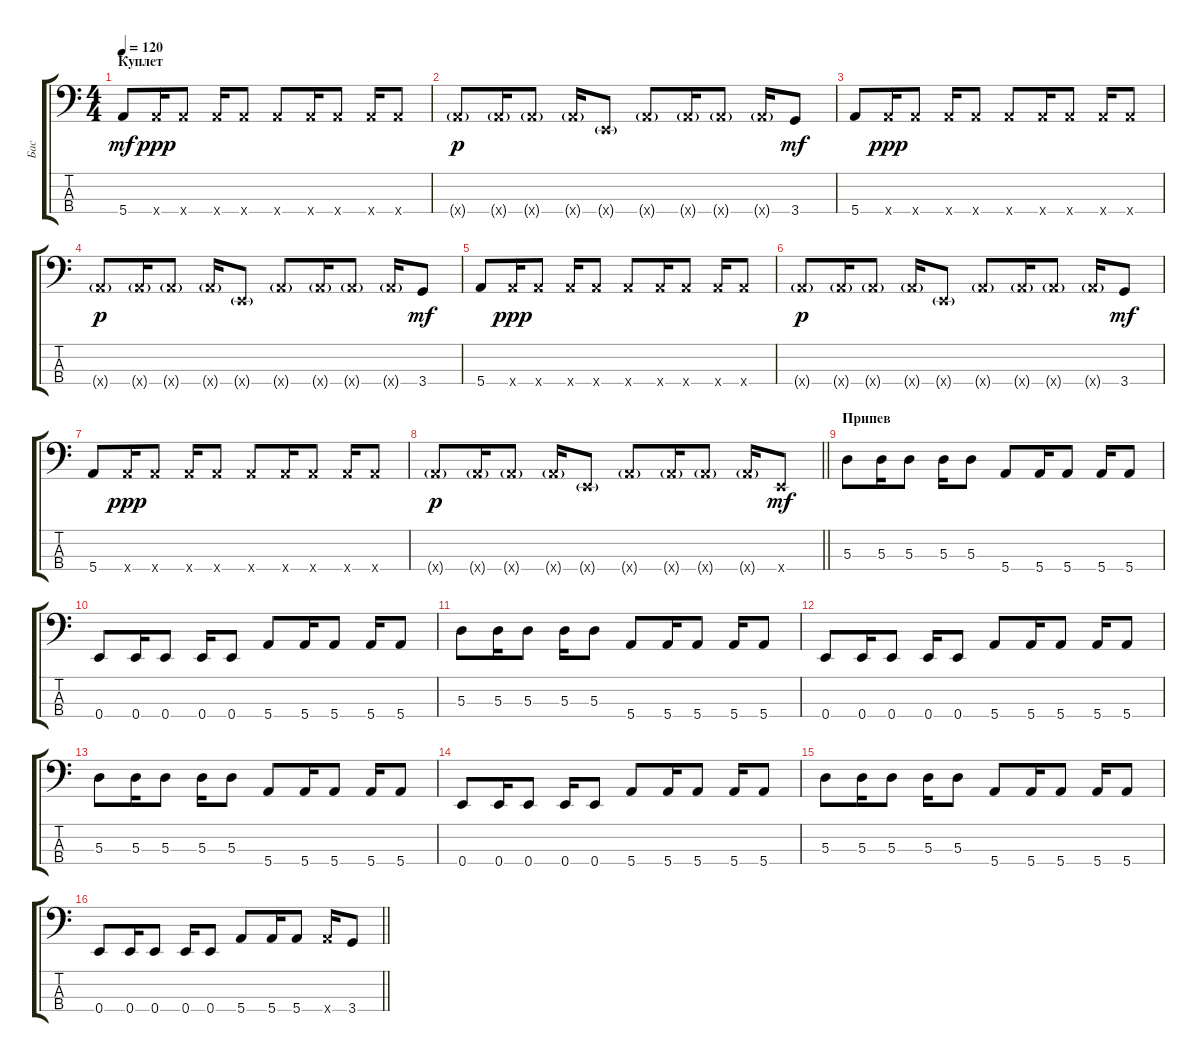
\track ("Бас" "Бас") {instrument electricbasspick}
\staff {score tabs}
\tuning (G2 D2 A1 E1) {hide}
\ts (4 4)
\section ("" "Куплет")
\tempo 120
\clef f4
\ks c
5.4.8{dy mf} 5.4{x}.16{dy ppp} 5.4{x}.8 5.4{x}.16 5.4{x}.8 5.4{x}.8 5.4{x}.16 5.4{x}.8 5.4{x}.16 5.4{x}.8 |
5.4{g x}.8{dy p} 5.4{g x}.16 5.4{g x}.8 5.4{g x}.16 0.4{g x}.8 5.4{g x}.8 5.4{g x}.16 5.4{g x}.8 5.4{g x}.16 3.4.8{dy mf} |
5.4.8 5.4{x}.16{dy ppp} 5.4{x}.8 5.4{x}.16 5.4{x}.8 5.4{x}.8 5.4{x}.16 5.4{x}.8 5.4{x}.16 5.4{x}.8 |
5.4{g x}.8{dy p} 5.4{g x}.16 5.4{g x}.8 5.4{g x}.16 0.4{g x}.8 5.4{g x}.8 5.4{g x}.16 5.4{g x}.8 5.4{g x}.16 3.4.8{dy mf} |
5.4.8 5.4{x}.16{dy ppp} 5.4{x}.8 5.4{x}.16 5.4{x}.8 5.4{x}.8 5.4{x}.16 5.4{x}.8 5.4{x}.16 5.4{x}.8 |
5.4{g x}.8{dy p} 5.4{g x}.16 5.4{g x}.8 5.4{g x}.16 0.4{g x}.8 5.4{g x}.8 5.4{g x}.16 5.4{g x}.8 5.4{g x}.16 3.4.8{dy mf} |
5.4.8 5.4{x}.16{dy ppp} 5.4{x}.8 5.4{x}.16 5.4{x}.8 5.4{x}.8 5.4{x}.16 5.4{x}.8 5.4{x}.16 5.4{x}.8 |
\barLineRight lightlight
5.4{g x}.8{dy p} 5.4{g x}.16 5.4{g x}.8 5.4{g x}.16 0.4{g x}.8 5.4{g x}.8 5.4{g x}.16 5.4{g x}.8 5.4{g x}.16 0.4{x}.8{dy mf} |
\section ("" "Припев")
5.3.8 5.3.16 5.3.8 5.3.16 5.3.8 5.4.8 5.4.16 5.4.8 5.4.16 5.4.8 |
0.4.8 0.4.16 0.4.8 0.4.16 0.4.8 5.4.8 5.4.16 5.4.8 5.4.16 5.4.8 |
5.3.8 5.3.16 5.3.8 5.3.16 5.3.8 5.4.8 5.4.16 5.4.8 5.4.16 5.4.8 |
0.4.8 0.4.16 0.4.8 0.4.16 0.4.8 5.4.8 5.4.16 5.4.8 5.4.16 5.4.8 |
5.3.8 5.3.16 5.3.8 5.3.16 5.3.8 5.4.8 5.4.16 5.4.8 5.4.16 5.4.8 |
0.4.8 0.4.16 0.4.8 0.4.16 0.4.8 5.4.8 5.4.16 5.4.8 5.4.16 5.4.8 |
5.3.8 5.3.16 5.3.8 5.3.16 5.3.8 5.4.8 5.4.16 5.4.8 5.4.16 5.4.8 |
\barLineRight lightlight
0.4.8 0.4.16 0.4.8 0.4.16 0.4.8 5.4.8 5.4.16 5.4.8 5.4{x}.16 3.4.8
